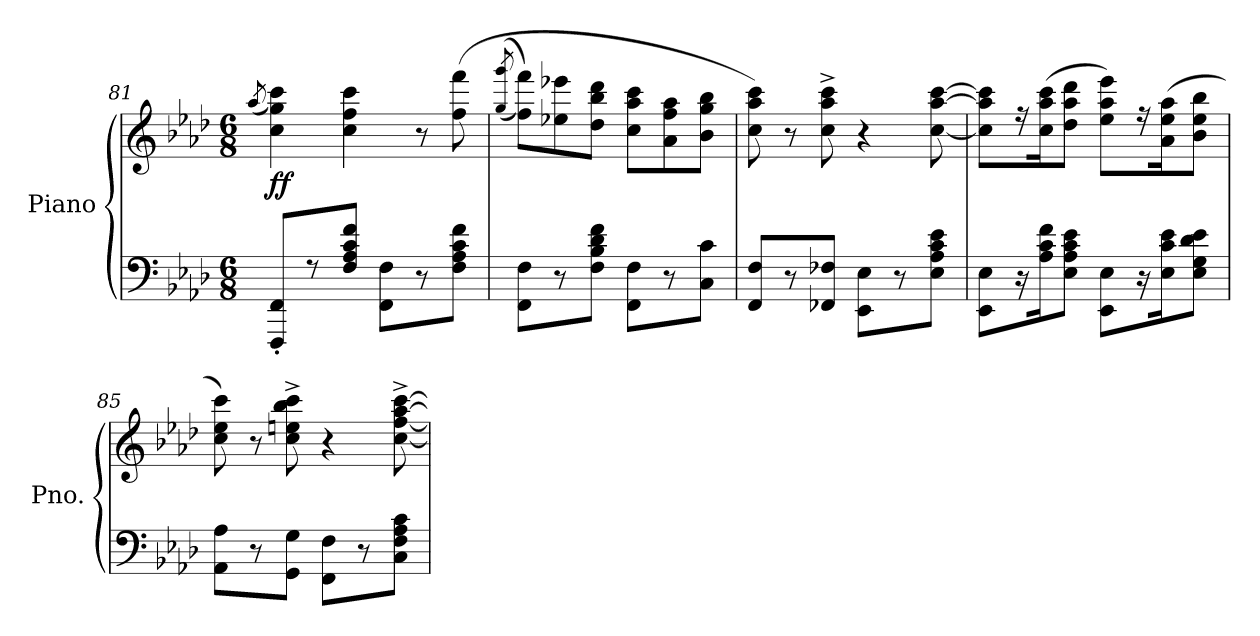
**kern	**kern	**dynam
*part1	*part1	*part1
*staff2	*staff1	*staff1/2
*I"Piano	*	*
*I'Pno.	*	*
*clefF4	*clefG2	*
*k[b-e-a-d-]	*k[b-e-a-d-]	*
*M6/8	*M6/8	*
=81	=81	=81
.	(>8qaa-/	.
!	!	!LO:DY:b
8FFF/' 8FF/'L	4cc\ 4gg\ 4ccc\)	ff
8rF	.	.
8F/ 8A-/ 8c/ 8f/J	4cc\ 4ff\ 4ccc\	.
8FF\ 8F\L	.	.
8r	8r	.
8F\ 8A-\ 8c\ 8f\J	(8ff\ 8fff\	.
=82	=82	=82
.	(>(8qgg/ 8qggg/	.
8FF\ 8F\L	8ff\ 8fff\L))	.
8r	8ee-X\ 8eee-X\	.
8F\ 8B-\ 8d-\ 8f\J	8dd-\ 8bb-\ 8ddd-\J	.
8FF\ 8F\L	8cc\ 8aa-\ 8ccc\L	.
8r	8a-\ 8ff\ 8aa-\	.
8C\ 8c\J	8b-\ 8gg\ 8bb-\J	.
=83	=83	=83
8FF/ 8F/L	8cc\ 8aa-\ 8ccc\)	.
8r	8r	.
8FF-X/ 8F-X/J	8cc\^ 8aa-\^ 8ccc\^	.
8EE-\ 8E-\L	4r	.
8r	.	.
8E-\ 8A-\ 8c\ 8e-\J	[8cc\ [8aa-\ [8ccc\	.
=84	=84	=84
8EE-\ 8E-\L	8cc\] 8aa-\] 8ccc\]L	.
16r	16r	.
16A-\ 16c\ 16f\K	(16cc\ 16aa-\ 16ccc\K	.
8E-\ 8A-\ 8c\ 8e-\J	8dd-\ 8aa-\ 8ddd-\J	.
8EE-\ 8E-\L	8ee-\ 8aa-\ 8eee-\L)	.
16r	16r	.
16E-\ 16c\ 16e-\K	(16a-\ 16ee-\ 16aa-\K	.
8E-\ 8G\ 8d-\ 8e-\J	8b-\ 8ee-\ 8bb-\J	.
=85	=85	=85
8AA-\ 8A-\L	8cc\ 8ee-\ 8ccc\)	.
8r	8r	.
8GG\ 8G\J	8cc\^ 8een\^ 8bb-\^ 8ccc\^	.
8FF\ 8F\L	4r	.
8r	.	.
8C\ 8F\ 8A-\ 8c\J	[8cc\^ [8ff\^ [8aa-\^ [8ccc\^	.
=	=	=
*-	*-	*-
